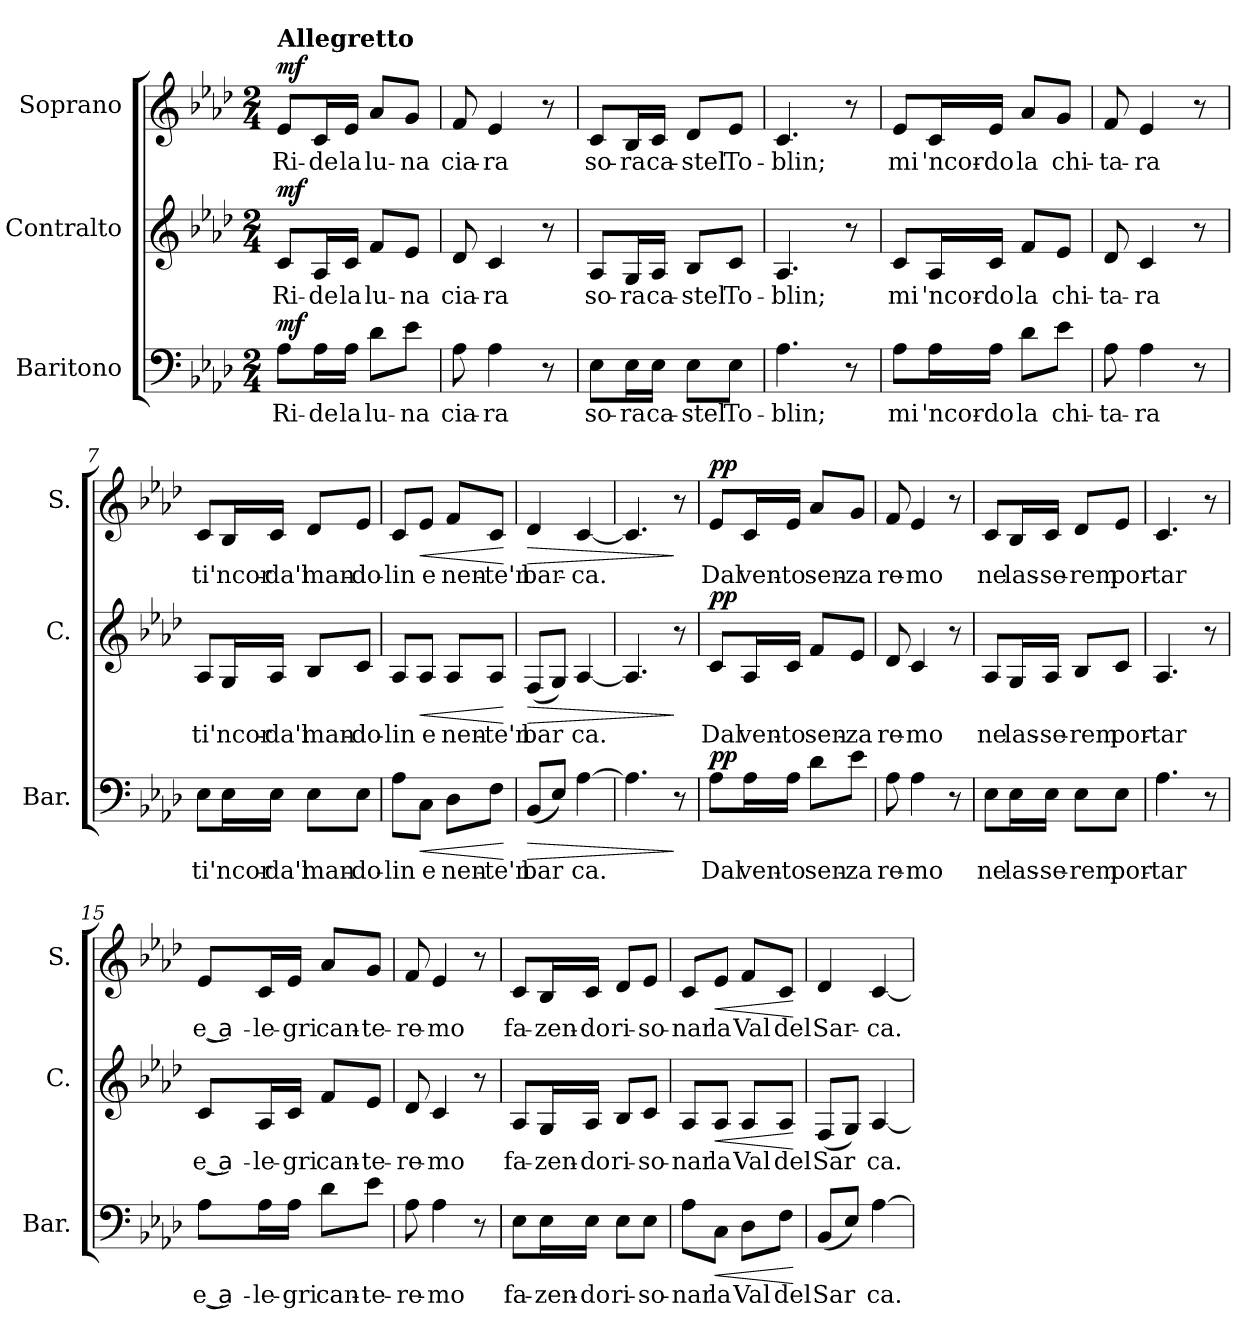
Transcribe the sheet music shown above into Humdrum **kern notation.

**kern	**text	**dynam	**kern	**text	**dynam	**kern	**text	**dynam
*part3	*part3	*part3	*part2	*part2	*part2	*part1	*part1	*part1
*staff3	*staff3	*staff3	*staff2	*staff2	*staff2	*staff1	*staff1	*staff1
*I"Baritono	*	*	*I"Contralto	*	*	*I"Soprano	*	*
*I'Bar.	*	*	*I'C.	*	*	*I'S.	*	*
*clefF4	*	*	*clefG2	*	*	*clefG2	*	*
*k[b-e-a-d-]	*	*	*k[b-e-a-d-]	*	*	*k[b-e-a-d-]	*	*
*M2/4	*	*	*M2/4	*	*	*M2/4	*	*
=1	=1	=1	=1	=1	=1	=1	=1	=1
!	!	!	!	!	!	!LO:TX:a:B:t=Allegretto	!	!
!	!LO:LY:b	!LO:DY:a	!	!LO:LY:b	!LO:DY:a	!	!LO:LY:b	!LO:DY:a
8A-\L	Ri-	mf	8c/L	Ri-	mf	8e-/L	Ri-	mf
!	!LO:LY:b	!	!	!LO:LY:b	!	!	!LO:LY:b	!
16A-\L	-de	.	16A-/L	-de	.	16c/L	-de	.
!	!LO:LY:b	!	!	!LO:LY:b	!	!	!LO:LY:b	!
16A-\JJ	la	.	16c/JJ	la	.	16e-/JJ	la	.
!	!LO:LY:b	!	!	!LO:LY:b	!	!	!LO:LY:b	!
8d-\L	lu-	.	8f/L	lu-	.	8a-/L	lu-	.
!	!LO:LY:b	!	!	!LO:LY:b	!	!	!LO:LY:b	!
8e-\J	-na	.	8e-/J	-na	.	8g/J	-na	.
=2	=2	=2	=2	=2	=2	=2	=2	=2
!	!LO:LY:b	!	!	!LO:LY:b	!	!	!LO:LY:b	!
8A-\	cia-	.	8d-/	cia-	.	8f/	cia-	.
!	!LO:LY:b	!	!	!LO:LY:b	!	!	!LO:LY:b	!
4A-\	-ra	.	4c/	-ra	.	4e-/	-ra	.
8r	.	.	8r	.	.	8r	.	.
=3	=3	=3	=3	=3	=3	=3	=3	=3
!	!LO:LY:b	!	!	!LO:LY:b	!	!	!LO:LY:b	!
8E-\L	so-	.	8A-/L	so-	.	8c/L	so-	.
!	!LO:LY:b	!	!	!LO:LY:b	!	!	!LO:LY:b	!
16E-\L	-ra	.	16G/L	-ra	.	16B-/L	-ra	.
!	!LO:LY:b	!	!	!LO:LY:b	!	!	!LO:LY:b	!
16E-\JJ	ca-	.	16A-/JJ	ca-	.	16c/JJ	ca-	.
!	!LO:LY:b	!	!	!LO:LY:b	!	!	!LO:LY:b	!
8E-\L	-stel	.	8B-/L	-stel	.	8d-/L	-stel	.
!	!LO:LY:b	!	!	!LO:LY:b	!	!	!LO:LY:b	!
8E-\J	To-	.	8c/J	To-	.	8e-/J	To-	.
=4	=4	=4	=4	=4	=4	=4	=4	=4
!	!LO:LY:b	!	!	!LO:LY:b	!	!	!LO:LY:b	!
4.A-\	-blin;	.	4.A-/	-blin;	.	4.c/	-blin;	.
8r	.	.	8r	.	.	8r	.	.
=5	=5	=5	=5	=5	=5	=5	=5	=5
!	!LO:LY:b	!	!	!LO:LY:b	!	!	!LO:LY:b	!
8A-\L	mi	.	8c/L	mi	.	8e-/L	mi	.
!	!LO:LY:b	!	!	!LO:LY:b	!	!	!LO:LY:b	!
16A-\L	'ncor-	.	16A-/L	'ncor-	.	16c/L	'ncor-	.
!	!LO:LY:b	!	!	!LO:LY:b	!	!	!LO:LY:b	!
16A-\JJ	-do	.	16c/JJ	-do	.	16e-/JJ	-do	.
!	!LO:LY:b	!	!	!LO:LY:b	!	!	!LO:LY:b	!
8d-\L	la	.	8f/L	la	.	8a-/L	la	.
!	!LO:LY:b	!	!	!LO:LY:b	!	!	!LO:LY:b	!
8e-\J	chi-	.	8e-/J	chi-	.	8g/J	chi-	.
=6	=6	=6	=6	=6	=6	=6	=6	=6
!	!LO:LY:b	!	!	!LO:LY:b	!	!	!LO:LY:b	!
8A-\	-ta-	.	8d-/	-ta-	.	8f/	-ta-	.
!	!LO:LY:b	!	!	!LO:LY:b	!	!	!LO:LY:b	!
4A-\	-ra	.	4c/	-ra	.	4e-/	-ra	.
8r	.	.	8r	.	.	8r	.	.
!!LO:LB:g=z
=7	=7	=7	=7	=7	=7	=7	=7	=7
!	!LO:LY:b	!	!	!LO:LY:b	!	!	!LO:LY:b	!
8E-\L	ti	.	8A-/L	ti	.	8c/L	ti	.
!	!LO:LY:b	!	!	!LO:LY:b	!	!	!LO:LY:b	!
16E-\L	'ncor-	.	16G/L	'ncor-	.	16B-/L	'ncor-	.
!	!LO:LY:b	!	!	!LO:LY:b	!	!	!LO:LY:b	!
16E-\JJ	-da'l	.	16A-/JJ	-da'l	.	16c/JJ	-da'l	.
!	!LO:LY:b	!	!	!LO:LY:b	!	!	!LO:LY:b	!
8E-\L	man-	.	8B-/L	man-	.	8d-/L	man-	.
!	!LO:LY:b	!	!	!LO:LY:b	!	!	!LO:LY:b	!
8E-\J	-do-	.	8c/J	-do-	.	8e-/J	-do-	.
=8	=8	=8	=8	=8	=8	=8	=8	=8
!	!LO:LY:b	!	!	!LO:LY:b	!	!	!LO:LY:b	!
8A-\L	-lin	.	8A-/L	-lin	.	8c/L	-lin	.
!	!LO:LY:b	!LO:HP:b	!	!LO:LY:b	!LO:HP:b	!	!LO:LY:b	!LO:HP:b
8C\J	e	<	8A-/J	e	<	8e-/J	e	<
!	!LO:LY:b	!	!	!LO:LY:b	!	!	!LO:LY:b	!
8D-\L	nen-	.	8A-/L	nen-	.	8f/L	nen-	.
!	!LO:LY:b	!	!	!LO:LY:b	!	!	!LO:LY:b	!
8F\J	-te'n	.	8A-/J	-te'n	.	8c/J	-te'n	.
.	.	[	.	.	[	.	.	[
=9	=9	=9	=9	=9	=9	=9	=9	=9
!	!LO:LY:b	!LO:HP:b	!	!LO:LY:b	!LO:HP:b	!	!LO:LY:b	!LO:HP:b
(<8BB-/L	bar	>	(<8F/L	bar	>	4d-/	bar-	>
8E-/J)	.	.	8G/J)	.	.	.	.	.
!	!LO:LY:b	!	!	!LO:LY:b	!	!	!LO:LY:b	!
[4A-\	ca.	.	[4A-/	ca.	.	[4c/	-ca.	.
=10	=10	=10	=10	=10	=10	=10	=10	=10
4.A-\]	.	.	4.A-/]	.	.	4.c/]	.	.
8r	.	]	8r	.	]	8r	.	]
=11	=11	=11	=11	=11	=11	=11	=11	=11
!	!LO:LY:b	!LO:DY:a	!	!LO:LY:b	!LO:DY:a	!	!LO:LY:b	!LO:DY:a
8A-\L	Dal	pp	8c/L	Dal	pp	8e-/L	Dal	pp
!	!LO:LY:b	!	!	!LO:LY:b	!	!	!LO:LY:b	!
16A-\L	ven-	.	16A-/L	ven-	.	16c/L	ven-	.
!	!LO:LY:b	!	!	!LO:LY:b	!	!	!LO:LY:b	!
16A-\JJ	-to	.	16c/JJ	-to	.	16e-/JJ	-to	.
!	!LO:LY:b	!	!	!LO:LY:b	!	!	!LO:LY:b	!
8d-\L	sen-	.	8f/L	sen-	.	8a-/L	sen-	.
!	!LO:LY:b	!	!	!LO:LY:b	!	!	!LO:LY:b	!
8e-\J	-za	.	8e-/J	-za	.	8g/J	-za	.
=12	=12	=12	=12	=12	=12	=12	=12	=12
!	!LO:LY:b	!	!	!LO:LY:b	!	!	!LO:LY:b	!
8A-\	re-	.	8d-/	re-	.	8f/	re-	.
!	!LO:LY:b	!	!	!LO:LY:b	!	!	!LO:LY:b	!
4A-\	-mo	.	4c/	-mo	.	4e-/	-mo	.
8r	.	.	8r	.	.	8r	.	.
!!LO:LB:g=z
=13	=13	=13	=13	=13	=13	=13	=13	=13
!	!LO:LY:b	!	!	!LO:LY:b	!	!	!LO:LY:b	!
8E-\L	ne	.	8A-/L	ne	.	8c/L	ne	.
!	!LO:LY:b	!	!	!LO:LY:b	!	!	!LO:LY:b	!
16E-\L	las-	.	16G/L	las-	.	16B-/L	las-	.
!	!LO:LY:b	!	!	!LO:LY:b	!	!	!LO:LY:b	!
16E-\JJ	-se-	.	16A-/JJ	-se-	.	16c/JJ	-se-	.
!	!LO:LY:b	!	!	!LO:LY:b	!	!	!LO:LY:b	!
8E-\L	-rem	.	8B-/L	-rem	.	8d-/L	-rem	.
!	!LO:LY:b	!	!	!LO:LY:b	!	!	!LO:LY:b	!
8E-\J	por-	.	8c/J	por-	.	8e-/J	por-	.
=14	=14	=14	=14	=14	=14	=14	=14	=14
!	!LO:LY:b	!	!	!LO:LY:b	!	!	!LO:LY:b	!
4.A-\	-tar	.	4.A-/	-tar	.	4.c/	-tar	.
8r	.	.	8r	.	.	8r	.	.
=15	=15	=15	=15	=15	=15	=15	=15	=15
!	!LO:LY:b	!	!	!LO:LY:b	!	!	!LO:LY:b	!
8A-\L	e ͜a-	.	8c/L	e ͜a-	.	8e-/L	e ͜a-	.
!	!LO:LY:b	!	!	!LO:LY:b	!	!	!LO:LY:b	!
16A-\L	-le-	.	16A-/L	-le-	.	16c/L	-le-	.
!	!LO:LY:b	!	!	!LO:LY:b	!	!	!LO:LY:b	!
16A-\JJ	-gri	.	16c/JJ	-gri	.	16e-/JJ	-gri	.
!	!LO:LY:b	!	!	!LO:LY:b	!	!	!LO:LY:b	!
8d-\L	can-	.	8f/L	can-	.	8a-/L	can-	.
!	!LO:LY:b	!	!	!LO:LY:b	!	!	!LO:LY:b	!
8e-\J	-te-	.	8e-/J	-te-	.	8g/J	-te-	.
=16	=16	=16	=16	=16	=16	=16	=16	=16
!	!LO:LY:b	!	!	!LO:LY:b	!	!	!LO:LY:b	!
8A-\	-re-	.	8d-/	-re-	.	8f/	-re-	.
!	!LO:LY:b	!	!	!LO:LY:b	!	!	!LO:LY:b	!
4A-\	-mo	.	4c/	-mo	.	4e-/	-mo	.
8r	.	.	8r	.	.	8r	.	.
=17	=17	=17	=17	=17	=17	=17	=17	=17
!	!LO:LY:b	!	!	!LO:LY:b	!	!	!LO:LY:b	!
8E-\L	fa-	.	8A-/L	fa-	.	8c/L	fa-	.
!	!LO:LY:b	!	!	!LO:LY:b	!	!	!LO:LY:b	!
16E-\L	-zen-	.	16G/L	-zen-	.	16B-/L	-zen-	.
!	!LO:LY:b	!	!	!LO:LY:b	!	!	!LO:LY:b	!
16E-\JJ	-do	.	16A-/JJ	-do	.	16c/JJ	-do	.
!	!LO:LY:b	!	!	!LO:LY:b	!	!	!LO:LY:b	!
8E-\L	ri-	.	8B-/L	ri-	.	8d-/L	ri-	.
!	!LO:LY:b	!	!	!LO:LY:b	!	!	!LO:LY:b	!
8E-\J	-so-	.	8c/J	-so-	.	8e-/J	-so-	.
=18	=18	=18	=18	=18	=18	=18	=18	=18
!	!LO:LY:b	!	!	!LO:LY:b	!	!	!LO:LY:b	!
8A-\L	-nar	.	8A-/L	-nar	.	8c/L	-nar	.
!	!LO:LY:b	!LO:HP:b	!	!LO:LY:b	!LO:HP:b	!	!LO:LY:b	!LO:HP:b
8C\J	la	<	8A-/J	la	<	8e-/J	la	<
!	!LO:LY:b	!	!	!LO:LY:b	!	!	!LO:LY:b	!
8D-\L	Val	.	8A-/L	Val	.	8f/L	Val	.
!	!LO:LY:b	!	!	!LO:LY:b	!	!	!LO:LY:b	!
8F\J	del	.	8A-/J	del	.	8c/J	del	.
.	.	[	.	.	[	.	.	[
!!LO:PB:g=z
=19	=19	=19	=19	=19	=19	=19	=19	=19
!	!LO:LY:b	!	!	!LO:LY:b	!	!	!LO:LY:b	!
(<8BB-/L	Sar	.	(<8F/L	Sar	.	4d-/	Sar-	.
8E-/J)	.	.	8G/J)	.	.	.	.	.
!	!LO:LY:b	!	!	!LO:LY:b	!	!	!LO:LY:b	!
[4A-\	ca.	.	[4A-/	ca.	.	[4c/	-ca.	.
=	=	=	=	=	=	=	=	=
*-	*-	*-	*-	*-	*-	*-	*-	*-
